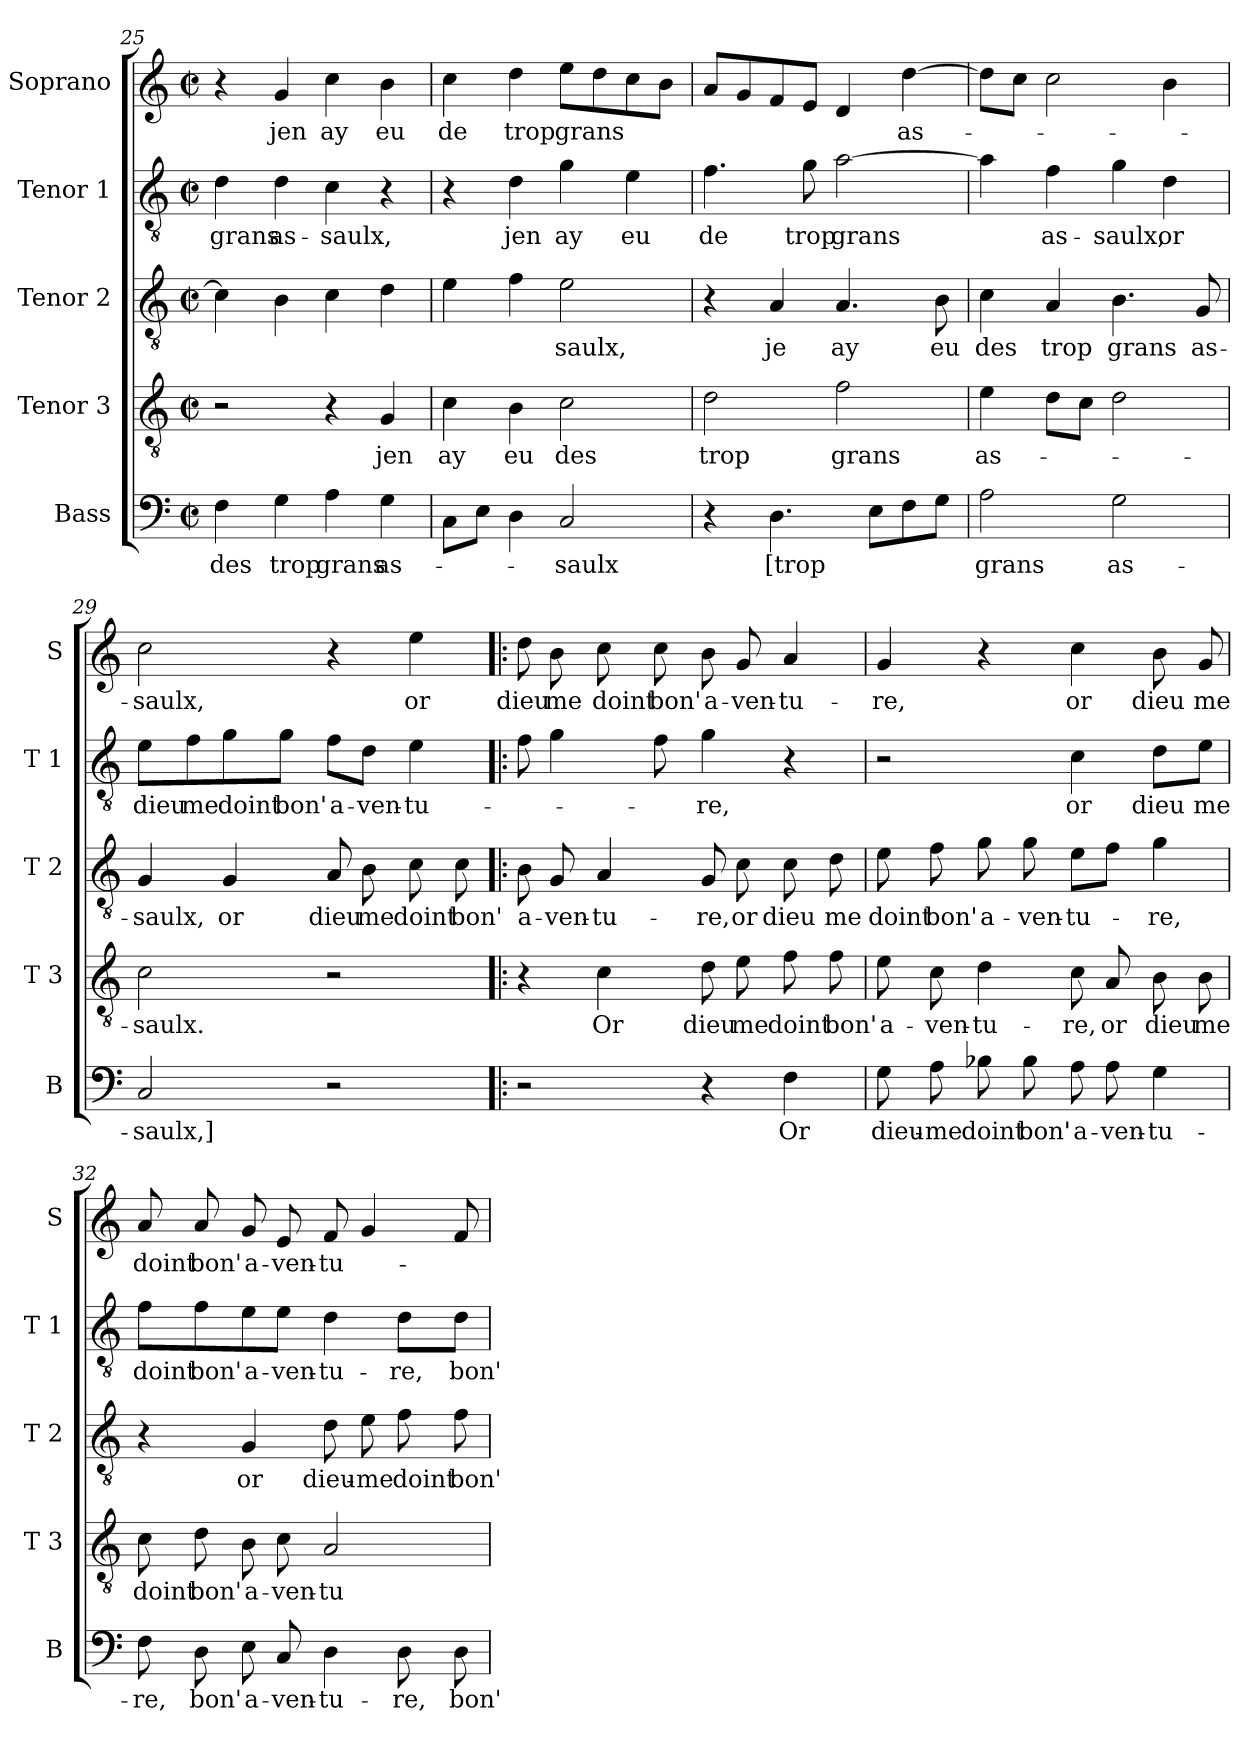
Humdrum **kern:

**kern	**text	**kern	**text	**kern	**text	**kern	**text	**kern	**text
*part5	*part5	*part4	*part4	*part3	*part3	*part2	*part2	*part1	*part1
*staff5	*staff5	*staff4	*staff4	*staff3	*staff3	*staff2	*staff2	*staff1	*staff1
*I"Bass	*	*I"Tenor 3	*	*I"Tenor 2	*	*I"Tenor 1	*	*I"Soprano	*
*I'B	*	*I'T 3	*	*I'T 2	*	*I'T 1	*	*I'S	*
*clefF4	*	*clefGv2	*	*clefGv2	*	*clefGv2	*	*clefG2	*
*k[]	*	*k[]	*	*k[]	*	*k[]	*	*k[]	*
*C:	*	*C:	*	*C:	*	*C:	*	*C:	*
*M2/2	*	*M2/2	*	*M2/2	*	*M2/2	*	*M2/2	*
*met(c|)	*	*met(c|)	*	*met(c|)	*	*met(c|)	*	*met(c|)	*
=25	=25	=25	=25	=25	=25	=25	=25	=25	=25
4F\	des	2r	.	4c\]	.	4d\	grans	4r	.
4G\	trop	.	.	4B\	.	4d\	as-	4g/	jen
4A\	grans	4r	.	4c\	.	4c\	-saulx,	4cc\	ay
4G\	as-	4G/	jen	4d\	.	4r	.	4b\	eu
=26	=26	=26	=26	=26	=26	=26	=26	=26	=26
8C\L	.	4c\	ay	4e\	.	4r	.	4cc\	de
8E\J	.	.	.	.	.	.	.	.	.
4D\	.	4B\	eu	4f\	.	4d\	jen	4dd\	trop
2C/	-saulx	2c\	des	2e\	-saulx,	4g\	ay	8ee\L	grans
.	.	.	.	.	.	.	.	8dd\	.
.	.	.	.	.	.	4e\	eu	8cc\	.
.	.	.	.	.	.	.	.	8b\J	.
!!LO:PB:g=z
=27	=27	=27	=27	=27	=27	=27	=27	=27	=27
4r	.	2d\	trop	4r	.	4.f\	de	8a/L	.
.	.	.	.	.	.	.	.	8g/	.
4.D\	[trop	.	.	4A/	je	.	.	8f/	.
.	.	.	.	.	.	8g\	trop	8e/J	.
.	.	2f\	grans	4.A/	ay	[2a\	grans	4d/	.
8E\L	.	.	.	.	.	.	.	.	.
8F\	.	.	.	.	.	.	.	[4dd\	as-
8G\J	.	.	.	8B\	eu	.	.	.	.
=28	=28	=28	=28	=28	=28	=28	=28	=28	=28
2A\	grans	4e\	as-	4c\	des	4a\]	.	8dd\L]	.
.	.	.	.	.	.	.	.	8cc\J	.
.	.	8d\L	.	4A/	trop	4f\	as-	2cc\	.
.	.	8c\J	.	.	.	.	.	.	.
2G\	as-	2d\	.	4.B\	grans	4g\	-saulx,	.	.
.	.	.	.	.	.	4d\	or	4b\	.
.	.	.	.	8G/	as-	.	.	.	.
=29	=29	=29	=29	=29	=29	=29	=29	=29	=29
2C/	-saulx,]	2c\	-saulx.	4G/	-saulx,	8e\L	dieu	2cc\	-saulx,
.	.	.	.	.	.	8f\	me	.	.
.	.	.	.	4G/	or	8g\	doint	.	.
.	.	.	.	.	.	8g\J	bon'	.	.
2r	.	2r	.	8A/	dieu	8f\L	a-	4r	.
.	.	.	.	8B\	me	8d\J	-ven-	.	.
.	.	.	.	8c\	doint	4e\	-tu-	4ee\	or
.	.	.	.	8c\	bon'	.	.	.	.
=30!|:	=30!|:	=30!|:	=30!|:	=30!|:	=30!|:	=30!|:	=30!|:	=30!|:	=30!|:
2r	.	4r	.	8B\	a-	8f\	.	8dd\	dieu
.	.	.	.	8G/	-ven-	4g\	.	8b\	me
.	.	4c\	Or	4A/	-tu-	.	.	8cc\	doint
.	.	.	.	.	.	8f\	.	8cc\	bon'
4r	.	8d\	dieu	8G/	-re,	4g\	-re,	8b\	a-
.	.	8e\	me	8c\	or	.	.	8g/	-ven-
4F\	Or	8f\	doint	8c\	dieu	4r	.	4a/	-tu-
.	.	8f\	bon'	8d\	me	.	.	.	.
!!LO:LB:g=z
=31	=31	=31	=31	=31	=31	=31	=31	=31	=31
8G\	dieu-	8e\	a-	8e\	doint	2r	.	4g/	-re,
8A\	-me	8c\	-ven-	8f\	bon'	.	.	.	.
8B-X\	doint	4d\	-tu-	8g\	a-	.	.	4r	.
8B-\	bon'	.	.	8g\	-ven-	.	.	.	.
8A\	a-	8c\	-re,	8e\L	-tu-	4c\	or	4cc\	or
8A\	-ven-	8A/	or	8f\J	.	.	.	.	.
4G\	-tu-	8B\	dieu	4g\	-re,	8d\L	dieu	8b\	dieu
.	.	8B\	me	.	.	8e\J	me	8g/	me
=32	=32	=32	=32	=32	=32	=32	=32	=32	=32
8F\	-re,	8c\	doint	4r	.	8f\L	doint	8a/	doint
8D\	bon'	8d\	bon'	.	.	8f\	bon'	8a/	bon'
8E\	a-	8B\	a-	4G/	or	8e\	a-	8g/	a-
8C/	-ven-	8c\	-ven-	.	.	8e\J	-ven-	8e/	-ven-
4D\	-tu-	2A/	-tu-	8d\	dieu-	4d\	-tu-	8f/	-tu-
.	.	.	.	8e\	-me	.	.	4g/	.
8D\	-re,	.	.	8f\	doint	8d\L	-re,	.	.
8D\	bon'	.	.	8f\	bon'	8d\J	bon'	8f/	.
=	=	=	=	=	=	=	=	=	=
*-	*-	*-	*-	*-	*-	*-	*-	*-	*-
